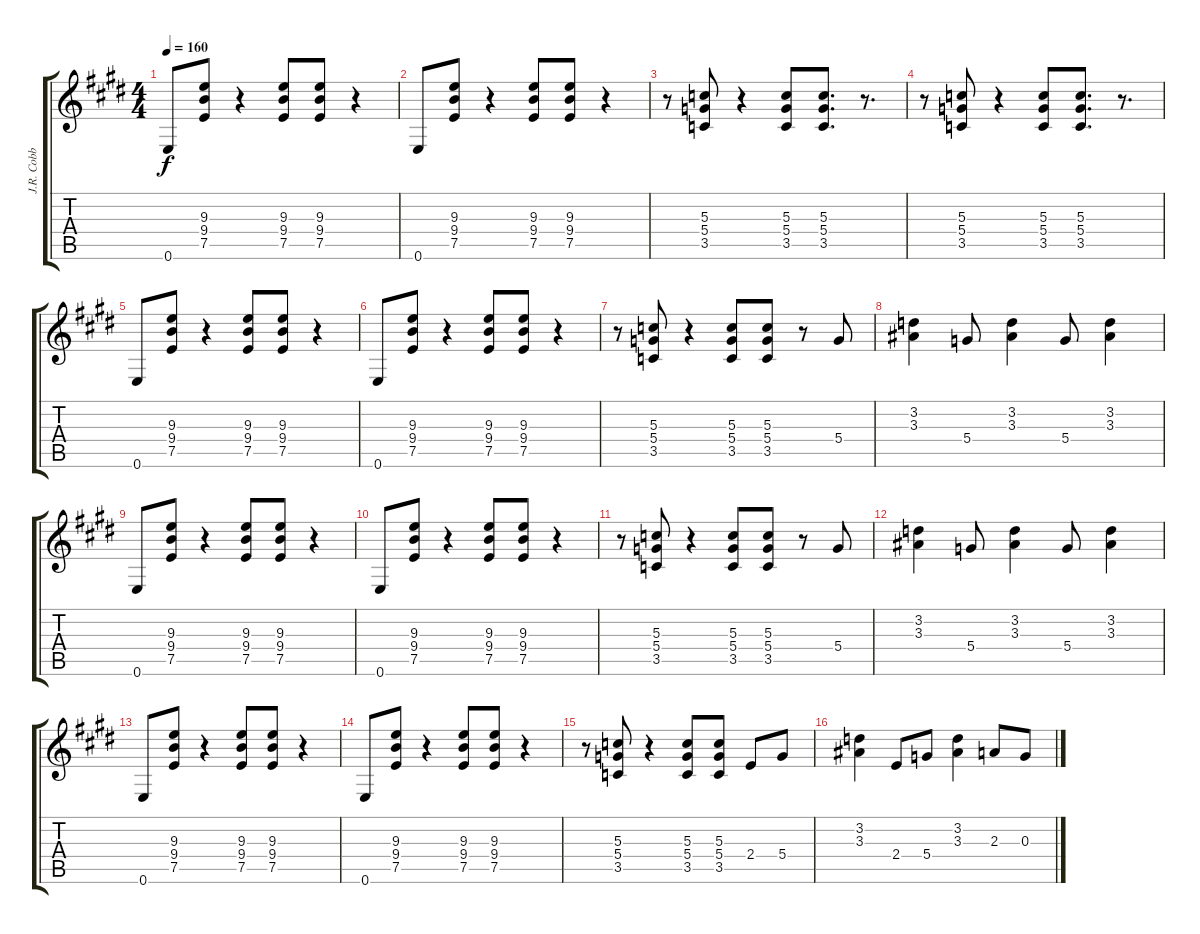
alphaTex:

\track ("J.R. Cobb Guitar II" "J.R. Cobb ") {instrument distortionguitar}
\staff {score tabs}
\tuning (E4 B3 G3 D3 A2 E2) {hide}
\ts (4 4)
\tempo 160
\clef g2
\ks e
0.6.8{dy f} (9.3 9.4 7.5).8 r.4 (9.3 9.4 7.5).8 (9.3 9.4 7.5).8 r.4 |
0.6.8 (9.3 9.4 7.5).8 r.4 (9.3 9.4 7.5).8 (9.3 9.4 7.5).8 r.4 |
r.8 (5.3 5.4 3.5).8 r.4 (5.3 5.4 3.5).8 (5.3 5.4 3.5).8{d} r.8{d} |
r.8 (5.3 5.4 3.5).8 r.4 (5.3 5.4 3.5).8 (5.3 5.4 3.5).8{d} r.8{d} |
0.6.8 (9.3 9.4 7.5).8 r.4 (9.3 9.4 7.5).8 (9.3 9.4 7.5).8 r.4 |
0.6.8 (9.3 9.4 7.5).8 r.4 (9.3 9.4 7.5).8 (9.3 9.4 7.5).8 r.4 |
r.8 (5.3 5.4 3.5).8 r.4 (5.3 5.4 3.5).8 (5.3 5.4 3.5).8 r.8 5.4.8 |
(3.2 3.3).4 5.4.8 (3.2 3.3).4 5.4.8 (3.2 3.3).4 |
0.6.8 (9.3 9.4 7.5).8 r.4 (9.3 9.4 7.5).8 (9.3 9.4 7.5).8 r.4 |
0.6.8 (9.3 9.4 7.5).8 r.4 (9.3 9.4 7.5).8 (9.3 9.4 7.5).8 r.4 |
r.8 (5.3 5.4 3.5).8 r.4 (5.3 5.4 3.5).8 (5.3 5.4 3.5).8 r.8 5.4.8 |
(3.2 3.3).4 5.4.8 (3.2 3.3).4 5.4.8 (3.2 3.3).4 |
0.6.8 (9.3 9.4 7.5).8 r.4 (9.3 9.4 7.5).8 (9.3 9.4 7.5).8 r.4 |
0.6.8 (9.3 9.4 7.5).8 r.4 (9.3 9.4 7.5).8 (9.3 9.4 7.5).8 r.4 |
r.8 (5.3 5.4 3.5).8 r.4 (5.3 5.4 3.5).8 (5.3 5.4 3.5).8 2.4.8 5.4.8 |
(3.2 3.3).4 2.4.8 5.4.8 (3.2 3.3).4 2.3.8 0.3.8
